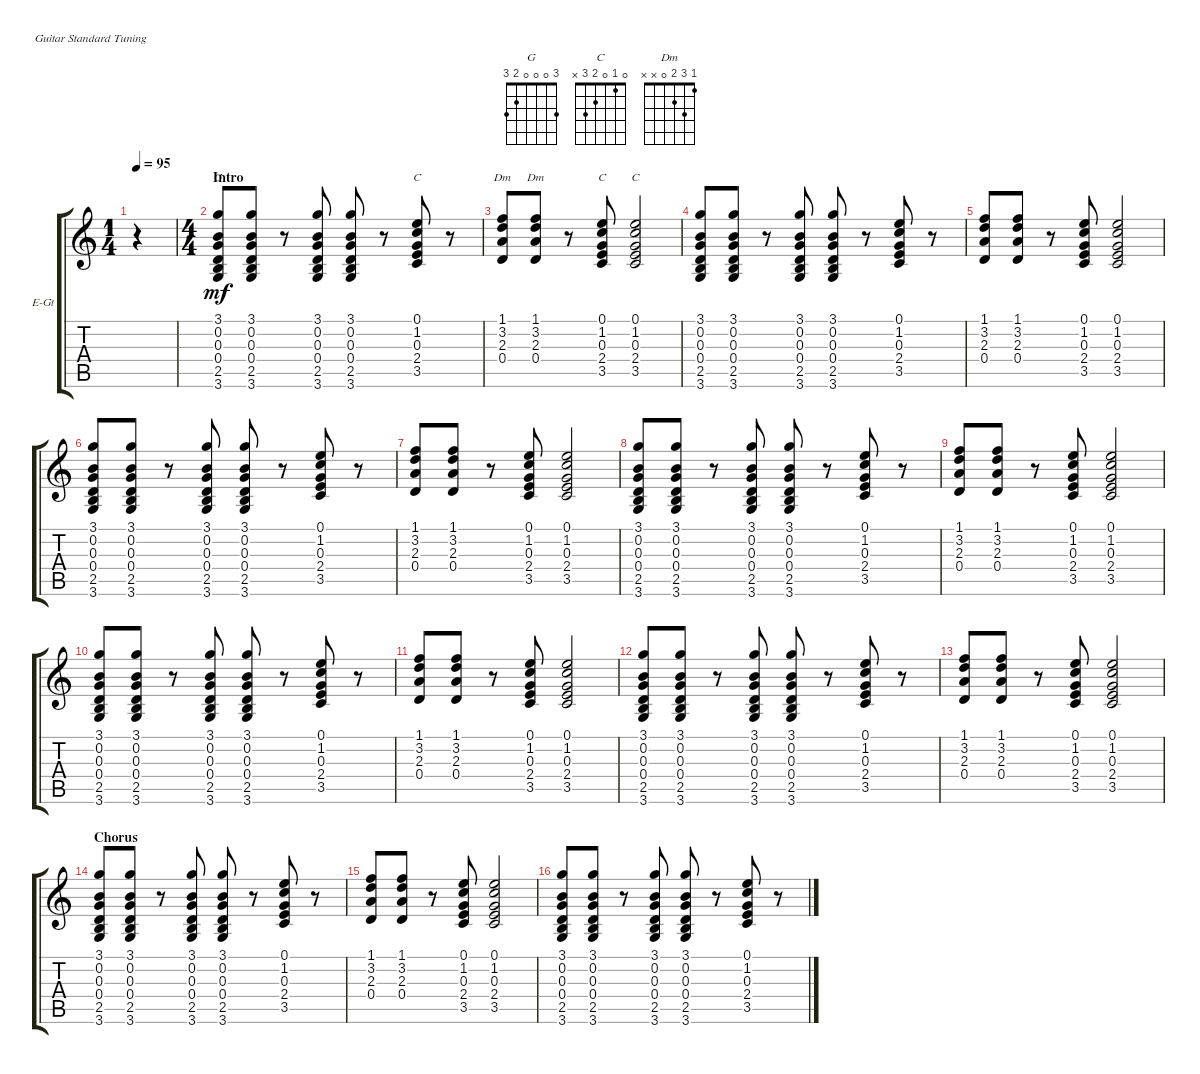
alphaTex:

\defaultSystemsLayout 4
\bracketExtendMode groupsimilarinstruments
\firstSystemTrackNameOrientation horizontal
\otherSystemsTrackNameOrientation horizontal
\track ("Electric Guitar" "E-Gt") {instrument distortionguitar}
\staff {score tabs}
\tuning (E4 B3 G3 D3 A2 E2)
\chord ("G" 3 0 0 0 2 3)
\chord ("C" 0 1 0 2 3 x)
\chord ("Dm" 1 3 2 0 x x)
\ts (1 4)
\tempo 95
\clef g2
\scale
0.395904
\ks c
r.4{dy mf instrument distortionguitar} |
\ts (4 4)
\section ("" "Intro")
\scale
0.208191 (3.6 2.5 0.4 0.3 0.2 3.1).8{ch "G"} (3.6 2.5 0.4 0.3 0.2 3.1).8 r.8 (3.6 2.5 0.4 0.3 0.2 3.1).8 (3.6 2.5 0.4 0.3 0.2 3.1).8 r.8 (3.5 2.4 0.3 1.2 0.1).8{ch "C"} r.8 |
\scale
0.333333 (0.4 2.3 3.2 1.1).8{ch "Dm"} (0.4 2.3 3.2 1.1).8{ch "Dm"} r.8 (3.5 2.4 0.3 1.2 0.1).8{ch "C"} (3.5 2.4 0.3 1.2 0.1).2{ch "C"} |
\scale
0.333333 (3.6 2.5 0.4 0.3 0.2 3.1).8 (3.6 2.5 0.4 0.3 0.2 3.1).8 r.8 (3.6 2.5 0.4 0.3 0.2 3.1).8 (3.6 2.5 0.4 0.3 0.2 3.1).8 r.8 (3.5 2.4 0.3 1.2 0.1).8 r.8 |
\scale
0.333333 (0.4 2.3 3.2 1.1).8 (0.4 2.3 3.2 1.1).8 r.8 (3.5 2.4 0.3 1.2 0.1).8 (3.5 2.4 0.3 1.2 0.1).2 |
\scale
0.333333 (3.6 2.5 0.4 0.3 0.2 3.1).8 (3.6 2.5 0.4 0.3 0.2 3.1).8 r.8 (3.6 2.5 0.4 0.3 0.2 3.1).8 (3.6 2.5 0.4 0.3 0.2 3.1).8 r.8 (3.5 2.4 0.3 1.2 0.1).8 r.8 |
\scale
0.333333 (0.4 2.3 3.2 1.1).8 (0.4 2.3 3.2 1.1).8 r.8 (3.5 2.4 0.3 1.2 0.1).8 (3.5 2.4 0.3 1.2 0.1).2 |
\scale
0.333333 (3.6 2.5 0.4 0.3 0.2 3.1).8 (3.6 2.5 0.4 0.3 0.2 3.1).8 r.8 (3.6 2.5 0.4 0.3 0.2 3.1).8 (3.6 2.5 0.4 0.3 0.2 3.1).8 r.8 (3.5 2.4 0.3 1.2 0.1).8 r.8 |
\scale
0.333333 (0.4 2.3 3.2 1.1).8 (0.4 2.3 3.2 1.1).8 r.8 (3.5 2.4 0.3 1.2 0.1).8 (3.5 2.4 0.3 1.2 0.1).2 |
\scale
0.333333 (3.6 2.5 0.4 0.3 0.2 3.1).8 (3.6 2.5 0.4 0.3 0.2 3.1).8 r.8 (3.6 2.5 0.4 0.3 0.2 3.1).8 (3.6 2.5 0.4 0.3 0.2 3.1).8 r.8 (3.5 2.4 0.3 1.2 0.1).8 r.8 |
\scale
0.333333 (0.4 2.3 3.2 1.1).8 (0.4 2.3 3.2 1.1).8 r.8 (3.5 2.4 0.3 1.2 0.1).8 (3.5 2.4 0.3 1.2 0.1).2 |
\scale
0.333333 (3.6 2.5 0.4 0.3 0.2 3.1).8 (3.6 2.5 0.4 0.3 0.2 3.1).8 r.8 (3.6 2.5 0.4 0.3 0.2 3.1).8 (3.6 2.5 0.4 0.3 0.2 3.1).8 r.8 (3.5 2.4 0.3 1.2 0.1).8 r.8 |
\scale
0.333333 (0.4 2.3 3.2 1.1).8 (0.4 2.3 3.2 1.1).8 r.8 (3.5 2.4 0.3 1.2 0.1).8 (3.5 2.4 0.3 1.2 0.1).2 |
\section ("" "Chorus")
\scale
0.333333 (3.6 2.5 0.4 0.3 0.2 3.1).8 (3.6 2.5 0.4 0.3 0.2 3.1).8 r.8 (3.6 2.5 0.4 0.3 0.2 3.1).8 (3.6 2.5 0.4 0.3 0.2 3.1).8 r.8 (3.5 2.4 0.3 1.2 0.1).8 r.8 |
\scale
0.333333 (0.4 2.3 3.2 1.1).8 (0.4 2.3 3.2 1.1).8 r.8 (3.5 2.4 0.3 1.2 0.1).8 (3.5 2.4 0.3 1.2 0.1).2 |
\scale
0.333333 (3.6 2.5 0.4 0.3 0.2 3.1).8 (3.6 2.5 0.4 0.3 0.2 3.1).8 r.8 (3.6 2.5 0.4 0.3 0.2 3.1).8 (3.6 2.5 0.4 0.3 0.2 3.1).8 r.8 (3.5 2.4 0.3 1.2 0.1).8 r.8
